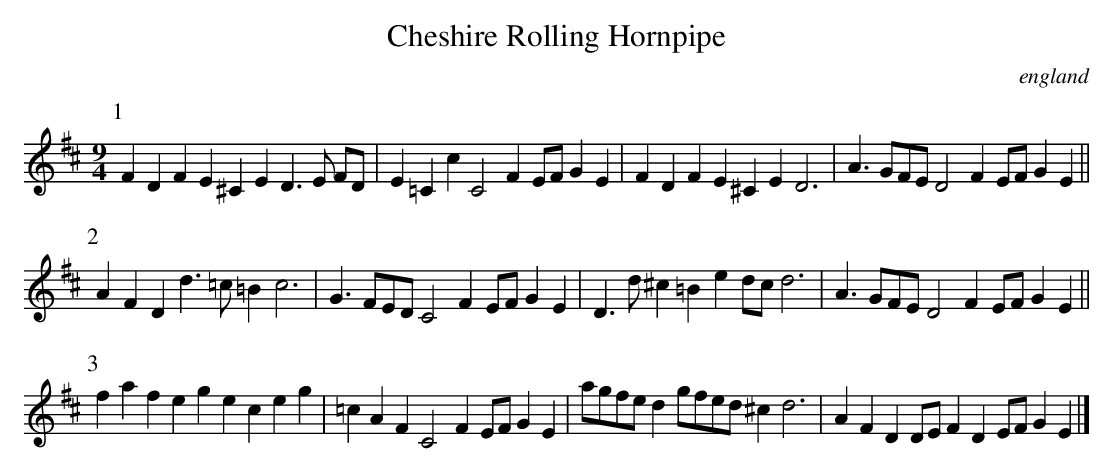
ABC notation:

X:1
T:Cheshire Rolling Hornpipe
O:england
M:9/4
L:1/8
K:D
P:1
F2 D2 F2 E2 ^C2 E2 D3 E FD|E2 =C2 c2 C4    F2 EF G2 E2|\
F2 D2 F2 E2 ^C2 E2 D6     |A3 GFE    D4    F2 EF G2 E2||
P:2
A2 F2 D2 d3 =c =B2 c6     |G3 FED    C4    F2 EF G2 E2|\
D3 d ^c2 =B2 e2 dc d6     |A3 GFE    D4    F2 EF G2 E2||
P:3
f2 a2 f2 e2 g2 e2 c2 e2 g2|=c2 A2 F2 C4    F2 EF G2 E2|\
agfe  d2 gfed ^c2 d6      |A2  F2 D2 DE F2 D2 EF G2 E2|]
